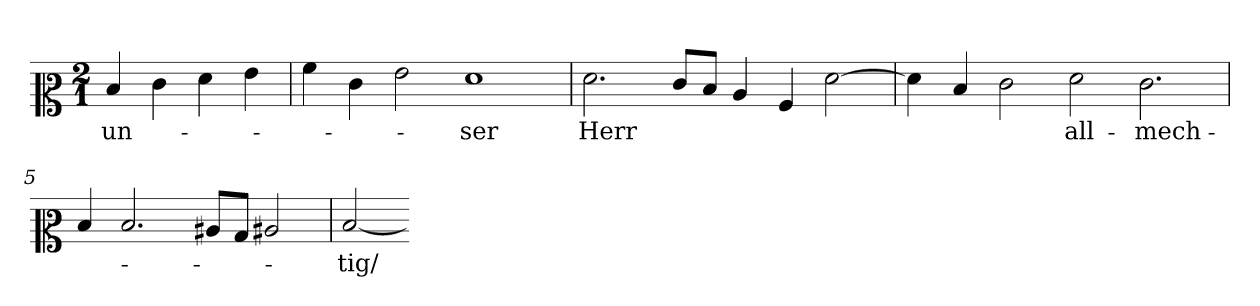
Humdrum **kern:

**kern	**text
*part1	*part1
*staff1	*staff1
*clefC2	*
*k[]	*
*D:dor	*
*M2/1	*
*MM180	*
=	=
4di	un-
4ei	.
4fi	.
4gi	.
=2	=2
4ai	.
4ei	.
2gi	.
1f	-ser
=3	=3
2.fi	Herr
8ei/L	.
8di/J	.
4ci	.
4Ai	.
[2fi	.
=4	=4
4fi]	.
4di	.
2ei	.
2f	all-
2.ei	-mech-
=5	=5
4di	.
2.di	.
8c#Xi/L	.
8Bi/J	.
2c#Xi	.
=6	=6
[2d	-tig/
=-	=-
*-	*-
